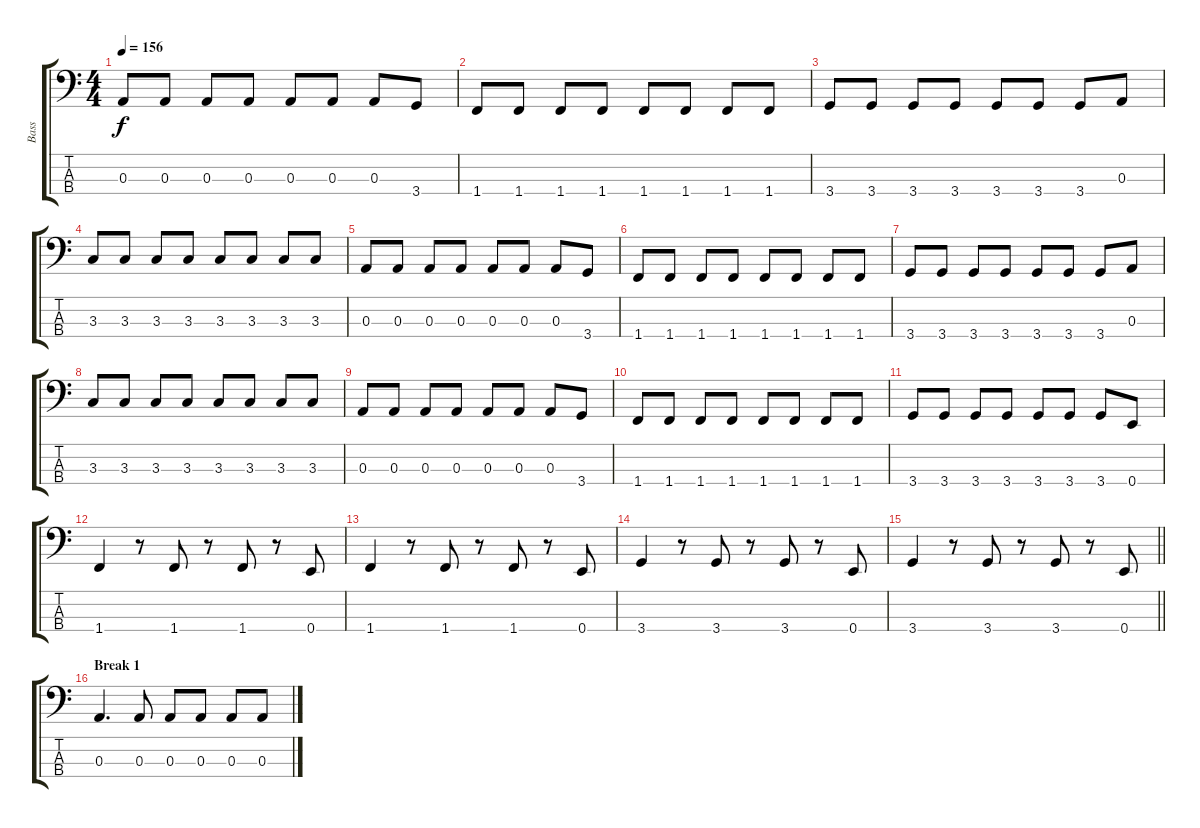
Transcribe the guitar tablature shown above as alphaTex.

\track ("Bass" "Bass") {instrument electricbassfinger}
\staff {score tabs}
\tuning (G2 D2 A1 E1) {hide}
\ts (4 4)
\tempo 156
\clef f4
\ks c
0.3.8{dy f} 0.3.8 0.3.8 0.3.8 0.3.8 0.3.8 0.3.8 3.4.8 |
1.4.8 1.4.8 1.4.8 1.4.8 1.4.8 1.4.8 1.4.8 1.4.8 |
3.4.8 3.4.8 3.4.8 3.4.8 3.4.8 3.4.8 3.4.8 0.3.8 |
3.3.8 3.3.8 3.3.8 3.3.8 3.3.8 3.3.8 3.3.8 3.3.8 |
0.3.8 0.3.8 0.3.8 0.3.8 0.3.8 0.3.8 0.3.8 3.4.8 |
1.4.8 1.4.8 1.4.8 1.4.8 1.4.8 1.4.8 1.4.8 1.4.8 |
3.4.8 3.4.8 3.4.8 3.4.8 3.4.8 3.4.8 3.4.8 0.3.8 |
3.3.8 3.3.8 3.3.8 3.3.8 3.3.8 3.3.8 3.3.8 3.3.8 |
0.3.8 0.3.8 0.3.8 0.3.8 0.3.8 0.3.8 0.3.8 3.4.8 |
1.4.8 1.4.8 1.4.8 1.4.8 1.4.8 1.4.8 1.4.8 1.4.8 |
3.4.8 3.4.8 3.4.8 3.4.8 3.4.8 3.4.8 3.4.8 0.4.8 |
1.4.4 r.8 1.4.8 r.8 1.4.8 r.8 0.4.8 |
1.4.4 r.8 1.4.8 r.8 1.4.8 r.8 0.4.8 |
3.4.4 r.8 3.4.8 r.8 3.4.8 r.8 0.4.8 |
\barLineRight lightlight
3.4.4 r.8 3.4.8 r.8 3.4.8 r.8 0.4.8 |
\section ("" "Break 1")
0.3.4{d} 0.3.8 0.3.8 0.3.8 0.3.8 0.3.8
